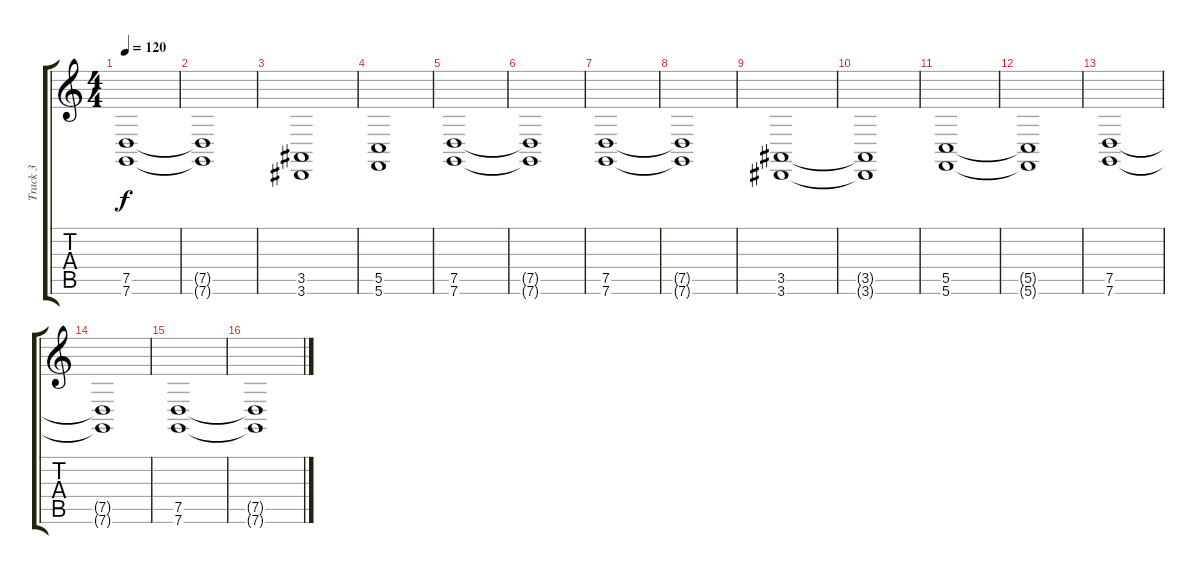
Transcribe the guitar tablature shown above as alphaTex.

\track ("Track 3" "Track 3") {instrument pad2warm}
\staff {score tabs}
\tuning (D4 A3 F3 C3 G2 C2) {hide}
\ts (4 4)
\tempo 120
\clef g2
\ks c
(7.5 7.6).1{dy f} |
(7.5{t} 7.6{t}).1 |
(3.5 3.6).1 |
(5.5 5.6).1 |
(7.5 7.6).1 |
(7.5{t} 7.6{t}).1 |
(7.5 7.6).1 |
(7.5{t} 7.6{t}).1 |
(3.5 3.6).1 |
(3.5{t} 3.6{t}).1 |
(5.5 5.6).1 |
(5.5{t} 5.6{t}).1 |
(7.5 7.6).1 |
(7.5{t} 7.6{t}).1 |
(7.5 7.6).1 |
(7.5{t} 7.6{t}).1
